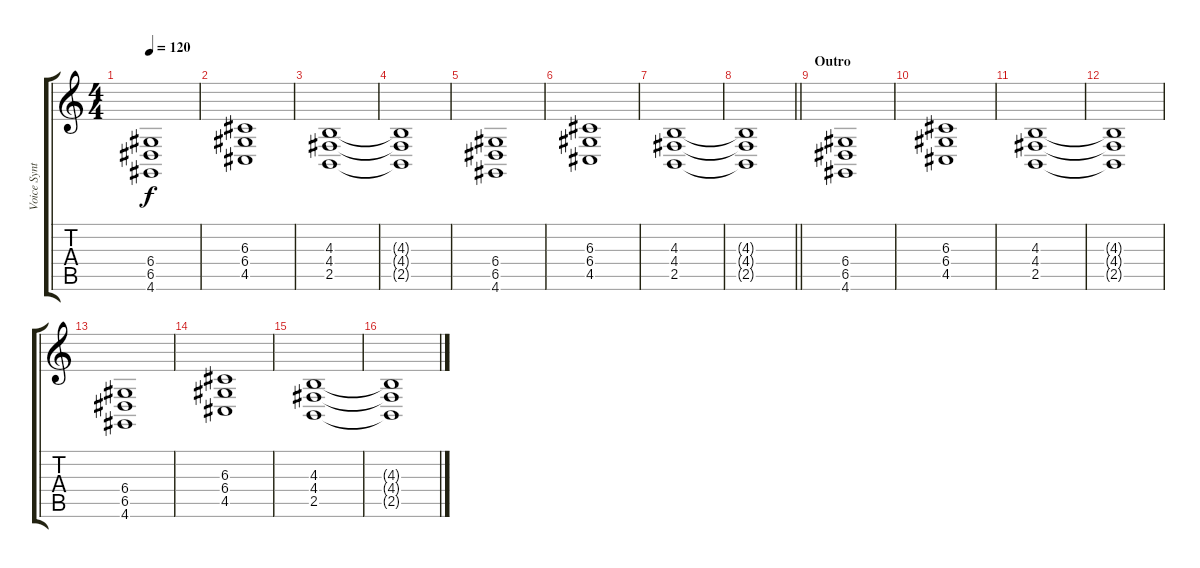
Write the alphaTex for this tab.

\track ("Voice Synth" "Voice Synt") {instrument choiraahs}
\staff {score tabs}
\tuning (E4 B3 G3 D3 A2 E2) {hide}
\ts (4 4)
\tempo 120
\clef g2
\ks c
(6.4 6.5 4.6).1{dy f} |
(6.3 6.4 4.5).1 |
(4.3 4.4 2.5).1 |
(4.3{t} 4.4{t} 2.5{t}).1 |
(6.4 6.5 4.6).1 |
(6.3 6.4 4.5).1 |
(4.3 4.4 2.5).1 |
\barLineRight lightlight
(4.3{t} 4.4{t} 2.5{t}).1 |
\section ("" "Outro")
(6.4 6.5 4.6).1 |
(6.3 6.4 4.5).1 |
(4.3 4.4 2.5).1 |
(4.3{t} 4.4{t} 2.5{t}).1 |
(6.4 6.5 4.6).1 |
(6.3 6.4 4.5).1 |
(4.3 4.4 2.5).1 |
(4.3{t} 4.4{t} 2.5{t}).1
